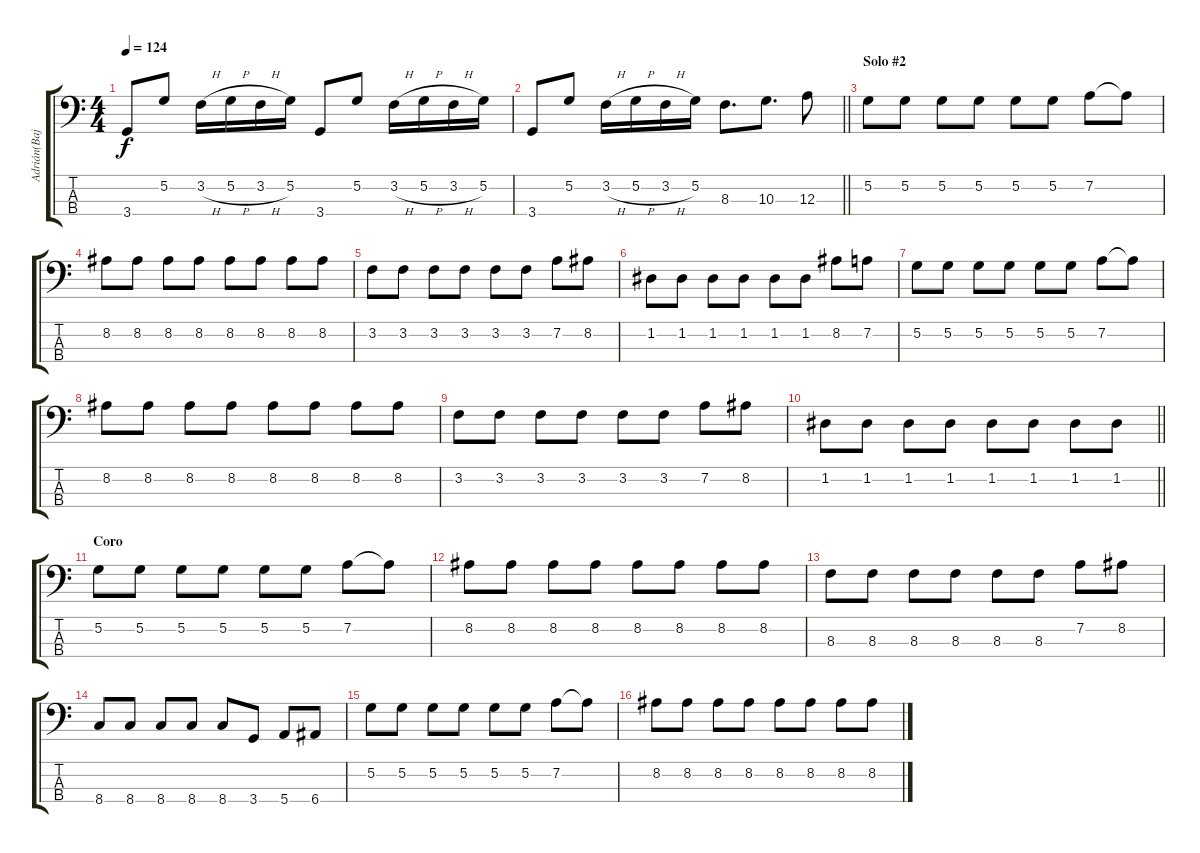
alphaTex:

\track ("Adrián(Bajo#1)" "Adrián(Baj") {instrument electricbasspick}
\staff {score tabs}
\tuning (G2 D2 A1 E1) {hide}
\ts (4 4)
\tempo 124
\clef f4
\ks c
3.4.8{dy f} 5.2.8 3.2{h}.16 5.2{h}.16 3.2{h}.16 5.2.16 3.4.8 5.2.8 3.2{h}.16 5.2{h}.16 3.2{h}.16 5.2.16 |
\barLineRight lightlight
3.4.8 5.2.8 3.2{h}.16 5.2{h}.16 3.2{h}.16 5.2.16 8.3.8{d} 10.3.8{d} 12.3.8 |
\section ("" "Solo #2")
5.2.8 5.2.8 5.2.8 5.2.8 5.2.8 5.2.8 7.2.8 7.2{t}.8 |
8.2.8 8.2.8 8.2.8 8.2.8 8.2.8 8.2.8 8.2.8 8.2.8 |
3.2.8 3.2.8 3.2.8 3.2.8 3.2.8 3.2.8 7.2.8 8.2.8 |
1.2.8 1.2.8 1.2.8 1.2.8 1.2.8 1.2.8 8.2.8 7.2.8 |
5.2.8 5.2.8 5.2.8 5.2.8 5.2.8 5.2.8 7.2.8 7.2{t}.8 |
8.2.8 8.2.8 8.2.8 8.2.8 8.2.8 8.2.8 8.2.8 8.2.8 |
3.2.8 3.2.8 3.2.8 3.2.8 3.2.8 3.2.8 7.2.8 8.2.8 |
\barLineRight lightlight
1.2.8 1.2.8 1.2.8 1.2.8 1.2.8 1.2.8 1.2.8 1.2.8 |
\section ("" "Coro")
5.2.8 5.2.8 5.2.8 5.2.8 5.2.8 5.2.8 7.2.8 7.2{t}.8 |
8.2.8 8.2.8 8.2.8 8.2.8 8.2.8 8.2.8 8.2.8 8.2.8 |
8.3.8 8.3.8 8.3.8 8.3.8 8.3.8 8.3.8 7.2.8 8.2.8 |
8.4.8 8.4.8 8.4.8 8.4.8 8.4.8 3.4.8 5.4.8 6.4.8 |
5.2.8 5.2.8 5.2.8 5.2.8 5.2.8 5.2.8 7.2.8 7.2{t}.8 |
8.2.8 8.2.8 8.2.8 8.2.8 8.2.8 8.2.8 8.2.8 8.2.8
